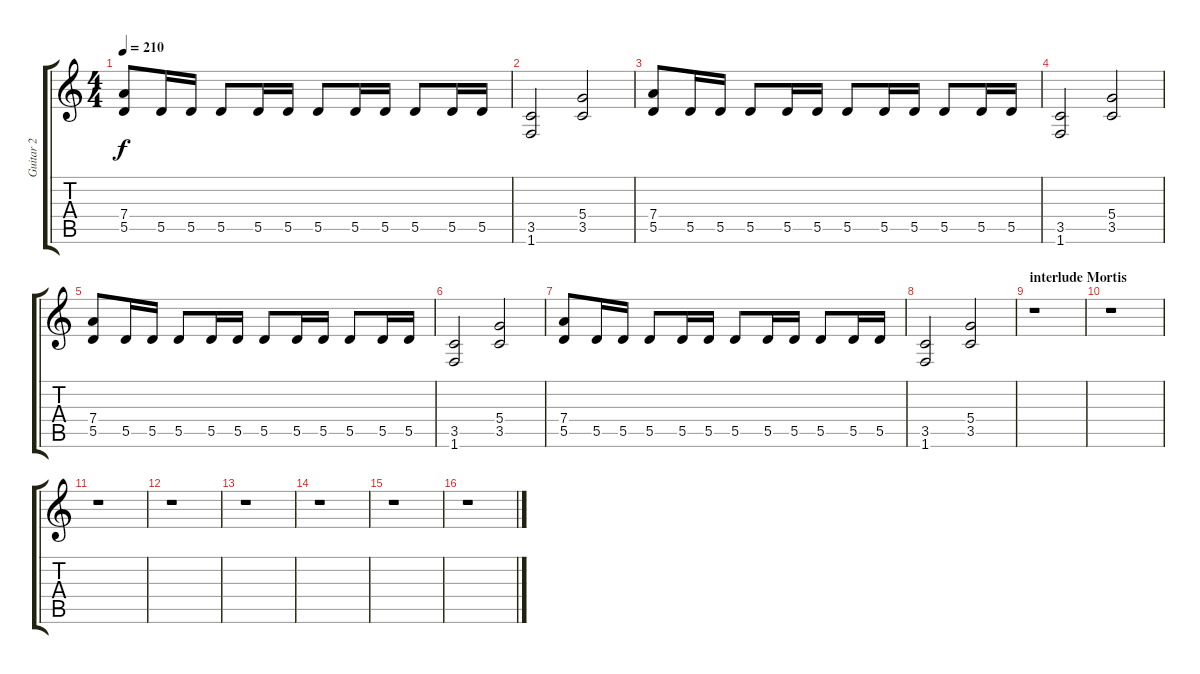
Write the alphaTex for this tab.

\track ("Guitar 2" "Guitar 2") {instrument overdrivenguitar}
\staff {score tabs}
\tuning (E4 B3 G3 D3 A2 E2) {hide}
\ts (4 4)
\tempo 210
\clef g2
\ks c
(7.4 5.5).8{dy f} 5.5.16 5.5.16 5.5.8 5.5.16 5.5.16 5.5.8 5.5.16 5.5.16 5.5.8 5.5.16 5.5.16 |
(3.5 1.6).2 (5.4 3.5).2 |
(7.4 5.5).8 5.5.16 5.5.16 5.5.8 5.5.16 5.5.16 5.5.8 5.5.16 5.5.16 5.5.8 5.5.16 5.5.16 |
(3.5 1.6).2 (5.4 3.5).2 |
(7.4 5.5).8 5.5.16 5.5.16 5.5.8 5.5.16 5.5.16 5.5.8 5.5.16 5.5.16 5.5.8 5.5.16 5.5.16 |
(3.5 1.6).2 (5.4 3.5).2 |
(7.4 5.5).8 5.5.16 5.5.16 5.5.8 5.5.16 5.5.16 5.5.8 5.5.16 5.5.16 5.5.8 5.5.16 5.5.16 |
(3.5 1.6).2 (5.4 3.5).2 |
\section ("" "interlude Mortis")
r.1 |
r.1 |
r.1 |
r.1 |
r.1 |
r.1 |
r.1 |
r.1
